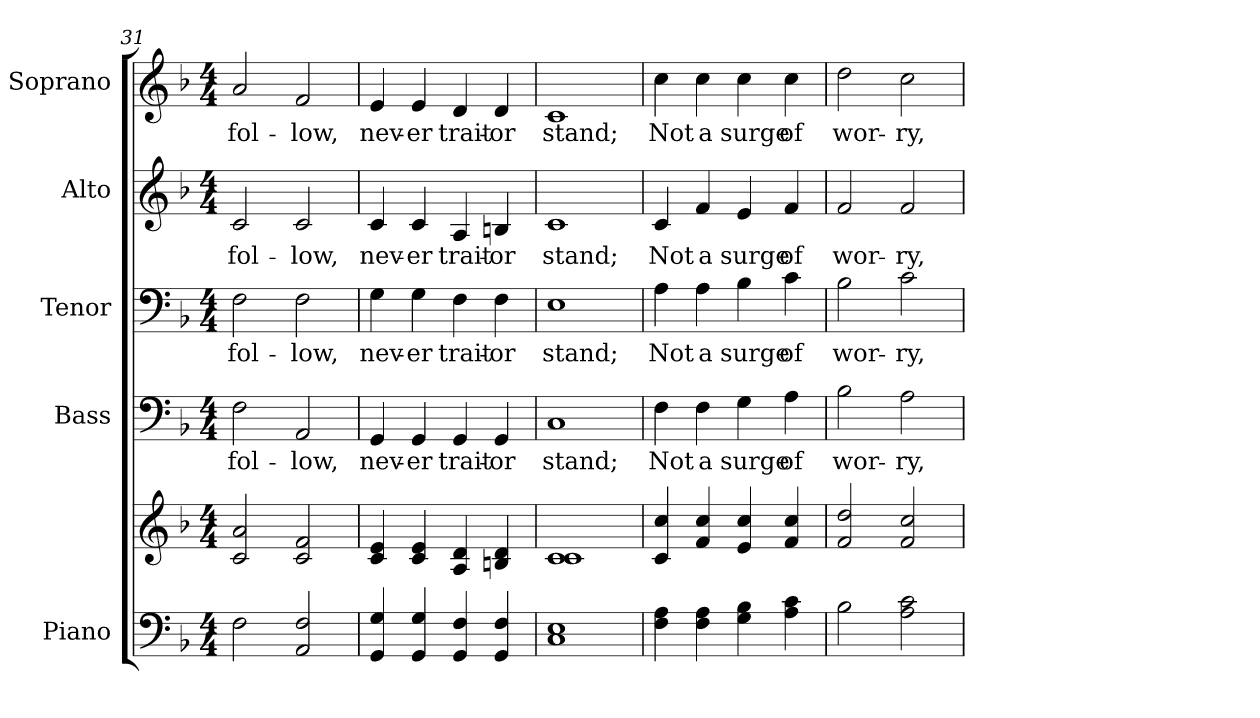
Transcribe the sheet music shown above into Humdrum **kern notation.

**kern	**kern	**kern	**text	**kern	**text	**kern	**text	**kern	**text
*part5	*part5	*part4	*part4	*part3	*part3	*part2	*part2	*part1	*part1
*staff6	*staff5	*staff4	*staff4	*staff3	*staff3	*staff2	*staff2	*staff1	*staff1
*I"Piano	*	*I"Bass	*	*I"Tenor	*	*I"Alto	*	*I"Soprano	*
*I'Pno.	*	*I'B.	*	*I'T.	*	*I'A.	*	*I'S.	*
*clefF4	*clefG2	*clefF4	*	*clefF4	*	*clefG2	*	*clefG2	*
*k[b-]	*k[b-]	*k[b-]	*	*k[b-]	*	*k[b-]	*	*k[b-]	*
*F:	*F:	*F:	*	*F:	*	*F:	*	*F:	*
*M4/4	*M4/4	*M4/4	*	*M4/4	*	*M4/4	*	*M4/4	*
=31	=31	=31	=31	=31	=31	=31	=31	=31	=31
!	!	!	!LO:LY:b:color=#000000	!	!	!	!	!	!
!	!	!	!	!	!LO:LY:b:color=#000000	!	!	!	!
!	!	!	!	!	!	!	!LO:LY:b:color=#000000	!	!
!	!	!	!	!	!	!	!	!	!LO:LY:b:color=#000000
2Fi\	2ci/ 2ai	2Fi\	fol-	2Fi\	fol-	2ci/	fol-	2ai/	fol-
!	!	!	!LO:LY:b:color=#000000	!	!	!	!	!	!
!	!	!	!	!	!LO:LY:b:color=#000000	!	!	!	!
!	!	!	!	!	!	!	!LO:LY:b:color=#000000	!	!
!	!	!	!	!	!	!	!	!	!LO:LY:b:color=#000000
2AAi/ 2Fi	2ci/ 2fi	2AAi/	-low,	2Fi\	-low,	2ci/	-low,	2fi/	-low,
=32	=32	=32	=32	=32	=32	=32	=32	=32	=32
!	!	!	!LO:LY:b:color=#000000	!	!	!	!	!	!
!	!	!	!	!	!LO:LY:b:color=#000000	!	!	!	!
!	!	!	!	!	!	!	!LO:LY:b:color=#000000	!	!
!	!	!	!	!	!	!	!	!	!LO:LY:b:color=#000000
4GGi/ 4Gi	4ci/ 4ei	4GGi/	nev-	4Gi\	nev-	4ci/	nev-	4ei/	nev-
!	!	!	!LO:LY:b:color=#000000	!	!	!	!	!	!
!	!	!	!	!	!LO:LY:b:color=#000000	!	!	!	!
!	!	!	!	!	!	!	!LO:LY:b:color=#000000	!	!
!	!	!	!	!	!	!	!	!	!LO:LY:b:color=#000000
4GGi/ 4Gi	4ci/ 4ei	4GGi/	-er	4Gi\	-er	4ci/	-er	4ei/	-er
!	!	!	!LO:LY:b:color=#000000	!	!	!	!	!	!
!	!	!	!	!	!LO:LY:b:color=#000000	!	!	!	!
!	!	!	!	!	!	!	!LO:LY:b:color=#000000	!	!
!	!	!	!	!	!	!	!	!	!LO:LY:b:color=#000000
4GGi/ 4Fi	4Ai/ 4di	4GGi/	trait-	4Fi\	trait-	4Ai/	trait-	4di/	trait-
!	!	!	!LO:LY:b:color=#000000	!	!	!	!	!	!
!	!	!	!	!	!LO:LY:b:color=#000000	!	!	!	!
!	!	!	!	!	!	!	!LO:LY:b:color=#000000	!	!
!	!	!	!	!	!	!	!	!	!LO:LY:b:color=#000000
4GGi/ 4Fi	4Bni/ 4di	4GGi/	-or	4Fi\	-or	4Bni/	-or	4di/	-or
=33	=33	=33	=33	=33	=33	=33	=33	=33	=33
!	!	!	!LO:LY:b:color=#000000	!	!	!	!	!	!
!	!	!	!	!	!LO:LY:b:color=#000000	!	!	!	!
!	!	!	!	!	!	!	!LO:LY:b:color=#000000	!	!
!	!	!	!	!	!	!	!	!	!LO:LY:b:color=#000000
1Ci 1Ei	1ci 1ci	1Ci	stand;	1Ei	stand;	1ci	stand;	1ci	stand;
!!LO:PB:g=z
=34	=34	=34	=34	=34	=34	=34	=34	=34	=34
!	!	!	!LO:LY:b:color=#000000	!	!	!	!	!	!
!	!	!	!	!	!LO:LY:b:color=#000000	!	!	!	!
!	!	!	!	!	!	!	!LO:LY:b:color=#000000	!	!
!	!	!	!	!	!	!	!	!	!LO:LY:b:color=#000000
4Fi\ 4Ai	4ci/ 4cci	4Fi\	Not	4Ai\	Not	4ci/	Not	4cci\	Not
!	!	!	!LO:LY:b:color=#000000	!	!	!	!	!	!
!	!	!	!	!	!LO:LY:b:color=#000000	!	!	!	!
!	!	!	!	!	!	!	!LO:LY:b:color=#000000	!	!
!	!	!	!	!	!	!	!	!	!LO:LY:b:color=#000000
4Fi\ 4Ai	4fi/ 4cci	4Fi\	a	4Ai\	a	4fi/	a	4cci\	a
!	!	!	!LO:LY:b:color=#000000	!	!	!	!	!	!
!	!	!	!	!	!LO:LY:b:color=#000000	!	!	!	!
!	!	!	!	!	!	!	!LO:LY:b:color=#000000	!	!
!	!	!	!	!	!	!	!	!	!LO:LY:b:color=#000000
4Gi\ 4B-i	4ei/ 4cci	4Gi\	surge	4B-i\	surge	4ei/	surge	4cci\	surge
!	!	!	!LO:LY:b:color=#000000	!	!	!	!	!	!
!	!	!	!	!	!LO:LY:b:color=#000000	!	!	!	!
!	!	!	!	!	!	!	!LO:LY:b:color=#000000	!	!
!	!	!	!	!	!	!	!	!	!LO:LY:b:color=#000000
4Ai\ 4ci	4fi/ 4cci	4Ai\	of	4ci\	of	4fi/	of	4cci\	of
=35	=35	=35	=35	=35	=35	=35	=35	=35	=35
!	!	!	!LO:LY:b:color=#000000	!	!	!	!	!	!
!	!	!	!	!	!LO:LY:b:color=#000000	!	!	!	!
!	!	!	!	!	!	!	!LO:LY:b:color=#000000	!	!
!	!	!	!	!	!	!	!	!	!LO:LY:b:color=#000000
2B-i\	2fi/ 2ddi	2B-i\	wor-	2B-i\	wor-	2fi/	wor-	2ddi\	wor-
!	!	!	!LO:LY:b:color=#000000	!	!	!	!	!	!
!	!	!	!	!	!LO:LY:b:color=#000000	!	!	!	!
!	!	!	!	!	!	!	!LO:LY:b:color=#000000	!	!
!	!	!	!	!	!	!	!	!	!LO:LY:b:color=#000000
2Ai\ 2ci	2fi/ 2cci	2Ai\	-ry,	2ci\	-ry,	2fi/	-ry,	2cci\	-ry,
=	=	=	=	=	=	=	=	=	=
*-	*-	*-	*-	*-	*-	*-	*-	*-	*-
